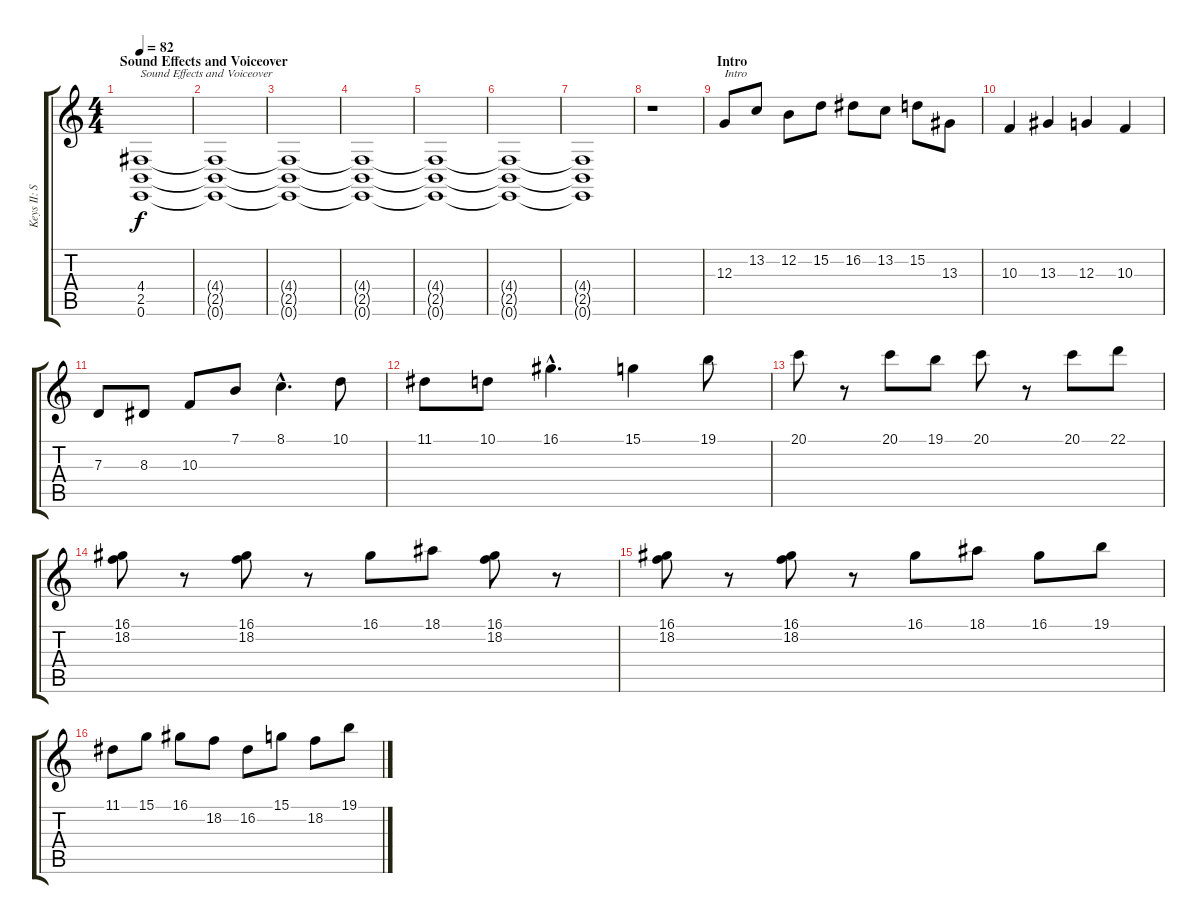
\track ("Keys II: Strings [Insahn]" "Keys II: S") {instrument stringensemble1}
\staff {score tabs}
\tuning (E4 B3 G3 D3 A2 E2) {hide}
\ts (4 4)
\section ("" "Sound Effects and Voiceover")
\tempo 82
\clef g2
\ks c
(4.4 2.5 0.6).1{txt "Sound Effects and Voiceover" dy f instrument applause} |
(4.4{t} 2.5{t} 0.6{t}).1 |
(4.4{t} 2.5{t} 0.6{t}).1 |
(4.4{t} 2.5{t} 0.6{t}).1 |
(4.4{t} 2.5{t} 0.6{t}).1 |
(4.4{t} 2.5{t} 0.6{t}).1 |
(4.4{t} 2.5{t} 0.6{t}).1 |
r.1 |
\section ("" "Intro")
12.3.8{txt "Intro" instrument harpsichord} 13.2.8 12.2.8 15.2.8 16.2.8 13.2.8 15.2.8 13.3.8 |
10.3.4 13.3.4 12.3.4 10.3.4 |
7.3.8 8.3.8 10.3.8 7.1.8 8.1{hac}.4{d} 10.1.8 |
11.1.8 10.1.8 16.1{hac}.4{d} 15.1.4 19.1.8 |
20.1.8 r.8 20.1.8 19.1.8 20.1.8 r.8 20.1.8 22.1.8 |
(16.1 18.2).8 r.8 (16.1 18.2).8 r.8 16.1.8 18.1.8 (16.1 18.2).8 r.8 |
(16.1 18.2).8 r.8 (16.1 18.2).8 r.8 16.1.8 18.1.8 16.1.8 19.1.8 |
11.1.8 15.1.8 16.1.8 18.2.8 16.2.8 15.1.8 18.2.8 19.1.8
